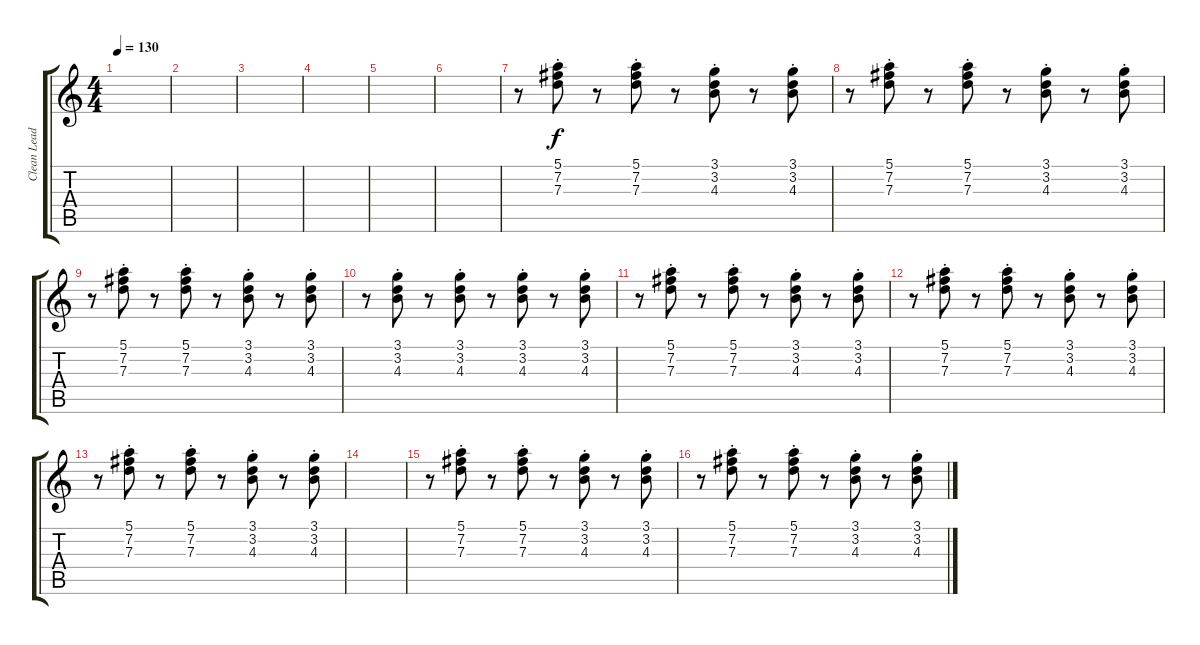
\track ("Clean Lead" "Clean Lead") {instrument electricguitarclean}
\staff {score tabs}
\tuning (E4 B3 G3 D3 A2 D2) {hide}
\ts (4 4)
\tempo 130
\clef g2
\ks c
|
|
|
|
|
|
r.8 (5.1 7.2 7.3{st}).8 r.8 (5.1 7.2 7.3{st}).8 r.8 (3.1 3.2 4.3{st}).8 r.8 (3.1 3.2 4.3{st}).8 |
r.8 (5.1 7.2 7.3{st}).8 r.8 (5.1 7.2 7.3{st}).8 r.8 (3.1 3.2 4.3{st}).8 r.8 (3.1 3.2 4.3{st}).8 |
r.8 (5.1 7.2 7.3{st}).8 r.8 (5.1 7.2 7.3{st}).8 r.8 (3.1 3.2 4.3{st}).8 r.8 (3.1 3.2 4.3{st}).8 |
r.8 (3.1 3.2 4.3{st}).8 r.8 (3.1 3.2 4.3{st}).8 r.8 (3.1 3.2 4.3{st}).8 r.8 (3.1 3.2 4.3{st}).8 |
r.8 (5.1 7.2 7.3{st}).8 r.8 (5.1 7.2 7.3{st}).8 r.8 (3.1 3.2 4.3{st}).8 r.8 (3.1 3.2 4.3{st}).8 |
r.8 (5.1 7.2 7.3{st}).8 r.8 (5.1 7.2 7.3{st}).8 r.8 (3.1 3.2 4.3{st}).8 r.8 (3.1 3.2 4.3{st}).8 |
r.8 (5.1 7.2 7.3{st}).8 r.8 (5.1 7.2 7.3{st}).8 r.8 (3.1 3.2 4.3{st}).8 r.8 (3.1 3.2 4.3{st}).8 |
|
r.8 (5.1 7.2 7.3{st}).8 r.8 (5.1 7.2 7.3{st}).8 r.8 (3.1 3.2 4.3{st}).8 r.8 (3.1 3.2 4.3{st}).8 |
r.8 (5.1 7.2 7.3{st}).8 r.8 (5.1 7.2 7.3{st}).8 r.8 (3.1 3.2 4.3{st}).8 r.8 (3.1 3.2 4.3{st}).8
